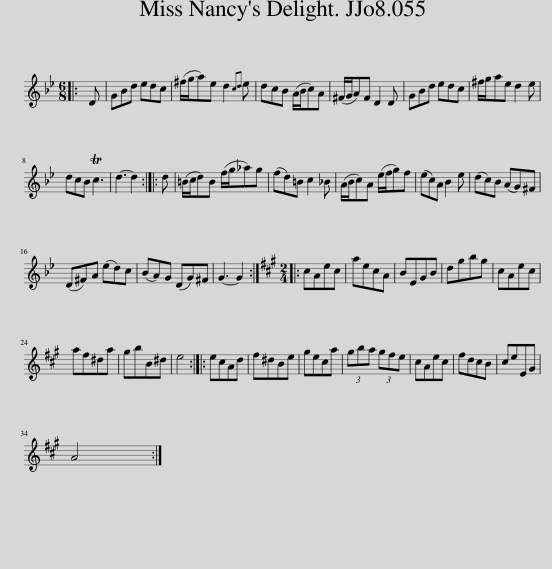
X:1
L:1/8
M:6/8
I:linebreak $
K:Gmin
V:1 treble
V:1
|: D | GBd edc | (^f/g/a)e d2{cd} e | dcB (A/B/c)A | (^F/G/A)F D2 D | %5
 GBd edc | ^f/g/ae d2 e |$ dcB Tc3 | d3- d2 :: d | %10
 (=B/c/d)B (f/g/_a)g | (fd)=B c2 _B | (A/B/c)A (e/f/g)f | (ec)A B2 e | (dc)B (AG)^F |$ %15
 (D^F)A (ed)c | (BA)G (DG)^F | G3- G2 ::[K:A][M:2/4] cAec | aecA | %20
 BEGB | dgbg | cAec |$ af^da | gbB^d | %25
 e4 :: ecAd | f^dBe | geca | (3gba (3gfe | %30
 cAec | fdcB | ceEG |$ A4 :| %34
